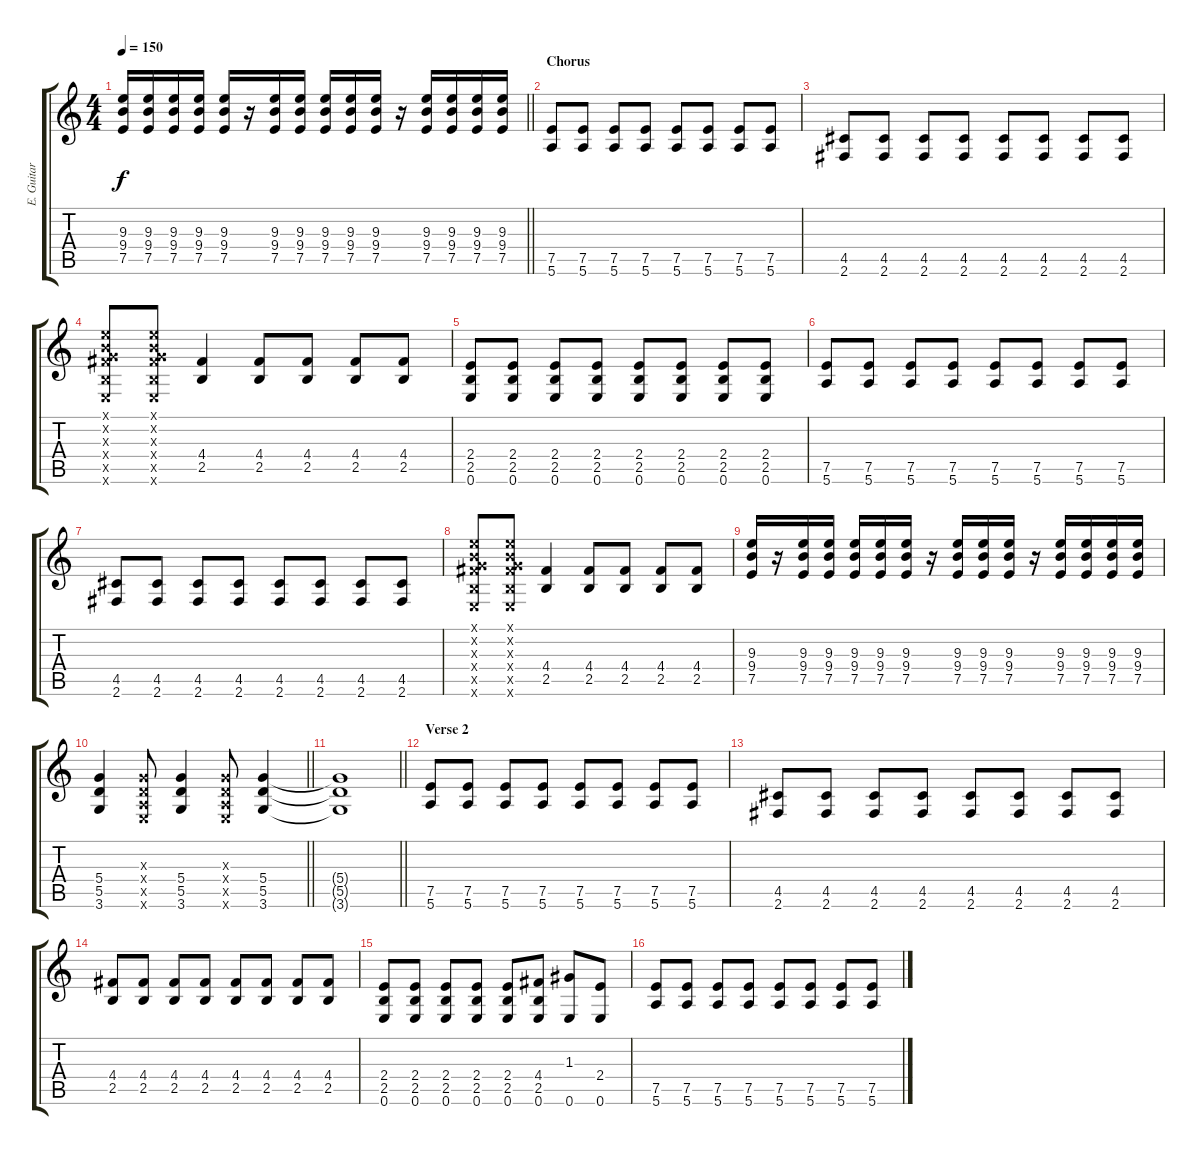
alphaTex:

\track ("E. Guitar Lead" "E. Guitar ") {instrument distortionguitar}
\staff {score tabs}
\tuning (E4 B3 G3 D3 A2 E2) {hide}
\ts (4 4)
\tempo 150
\clef g2
\barLineRight lightlight
\ks c
(9.3 9.4 7.5).16{dy f} (9.3 9.4 7.5).16 (9.3 9.4 7.5).16 (9.3 9.4 7.5).16 (9.3 9.4 7.5).16 r.16 (9.3 9.4 7.5).16 (9.3 9.4 7.5).16 (9.3 9.4 7.5).16 (9.3 9.4 7.5).16 (9.3 9.4 7.5).16 r.16 (9.3 9.4 7.5).16 (9.3 9.4 7.5).16 (9.3 9.4 7.5).16 (9.3 9.4 7.5).16 |
\section ("" "Chorus")
(7.5 5.6).8 (7.5 5.6).8 (7.5 5.6).8 (7.5 5.6).8 (7.5 5.6).8 (7.5 5.6).8 (7.5 5.6).8 (7.5 5.6).8 |
(4.5 2.6).8 (4.5 2.6).8 (4.5 2.6).8 (4.5 2.6).8 (4.5 2.6).8 (4.5 2.6).8 (4.5 2.6).8 (4.5 2.6).8 |
(0.1{x} 0.2{x} 0.3{x} 4.4{x} 2.5{x} 0.6{x}).8 (0.1{x} 0.2{x} 0.3{x} 4.4{x} 2.5{x} 0.6{x}).8 (4.4 2.5).4 (4.4 2.5).8 (4.4 2.5).8 (4.4 2.5).8 (4.4 2.5).8 |
(2.4 2.5 0.6).8 (2.4 2.5 0.6).8 (2.4 2.5 0.6).8 (2.4 2.5 0.6).8 (2.4 2.5 0.6).8 (2.4 2.5 0.6).8 (2.4 2.5 0.6).8 (2.4 2.5 0.6).8 |
(7.5 5.6).8 (7.5 5.6).8 (7.5 5.6).8 (7.5 5.6).8 (7.5 5.6).8 (7.5 5.6).8 (7.5 5.6).8 (7.5 5.6).8 |
(4.5 2.6).8 (4.5 2.6).8 (4.5 2.6).8 (4.5 2.6).8 (4.5 2.6).8 (4.5 2.6).8 (4.5 2.6).8 (4.5 2.6).8 |
(0.1{x} 0.2{x} 0.3{x} 4.4{x} 2.5{x} 0.6{x}).8 (0.1{x} 0.2{x} 0.3{x} 4.4{x} 2.5{x} 0.6{x}).8 (4.4 2.5).4 (4.4 2.5).8 (4.4 2.5).8 (4.4 2.5).8 (4.4 2.5).8 |
(9.3 9.4 7.5).16 r.16 (9.3 9.4 7.5).16 (9.3 9.4 7.5).16 (9.3 9.4 7.5).16 (9.3 9.4 7.5).16 (9.3 9.4 7.5).16 r.16 (9.3 9.4 7.5).16 (9.3 9.4 7.5).16 (9.3 9.4 7.5).16 r.16 (9.3 9.4 7.5).16 (9.3 9.4 7.5).16 (9.3 9.4 7.5).16 (9.3 9.4 7.5).16 |
\barLineRight lightlight
(5.4 5.5 3.6).4 (0.3{x} 0.4{x} 0.5{x} 0.6{x}).8 (5.4 5.5 3.6).4 (0.3{x} 0.4{x} 0.5{x} 0.6{x}).8 (5.4 5.5 3.6).4 |
\barLineRight lightlight
(5.4{t} 5.5{t} 3.6{t}).1 |
\section ("" "Verse 2")
(7.5 5.6).8 (7.5 5.6).8 (7.5 5.6).8 (7.5 5.6).8 (7.5 5.6).8 (7.5 5.6).8 (7.5 5.6).8 (7.5 5.6).8 |
(4.5 2.6).8 (4.5 2.6).8 (4.5 2.6).8 (4.5 2.6).8 (4.5 2.6).8 (4.5 2.6).8 (4.5 2.6).8 (4.5 2.6).8 |
(4.4 2.5).8 (4.4 2.5).8 (4.4 2.5).8 (4.4 2.5).8 (4.4 2.5).8 (4.4 2.5).8 (4.4 2.5).8 (4.4 2.5).8 |
(2.4 2.5 0.6).8 (2.4 2.5 0.6).8 (2.4 2.5 0.6).8 (2.4 2.5 0.6).8 (2.4 2.5 0.6).8 (4.4 2.5 0.6).8 (1.3 0.6).8 (2.4 0.6).8 |
(7.5 5.6).8 (7.5 5.6).8 (7.5 5.6).8 (7.5 5.6).8 (7.5 5.6).8 (7.5 5.6).8 (7.5 5.6).8 (7.5 5.6).8
